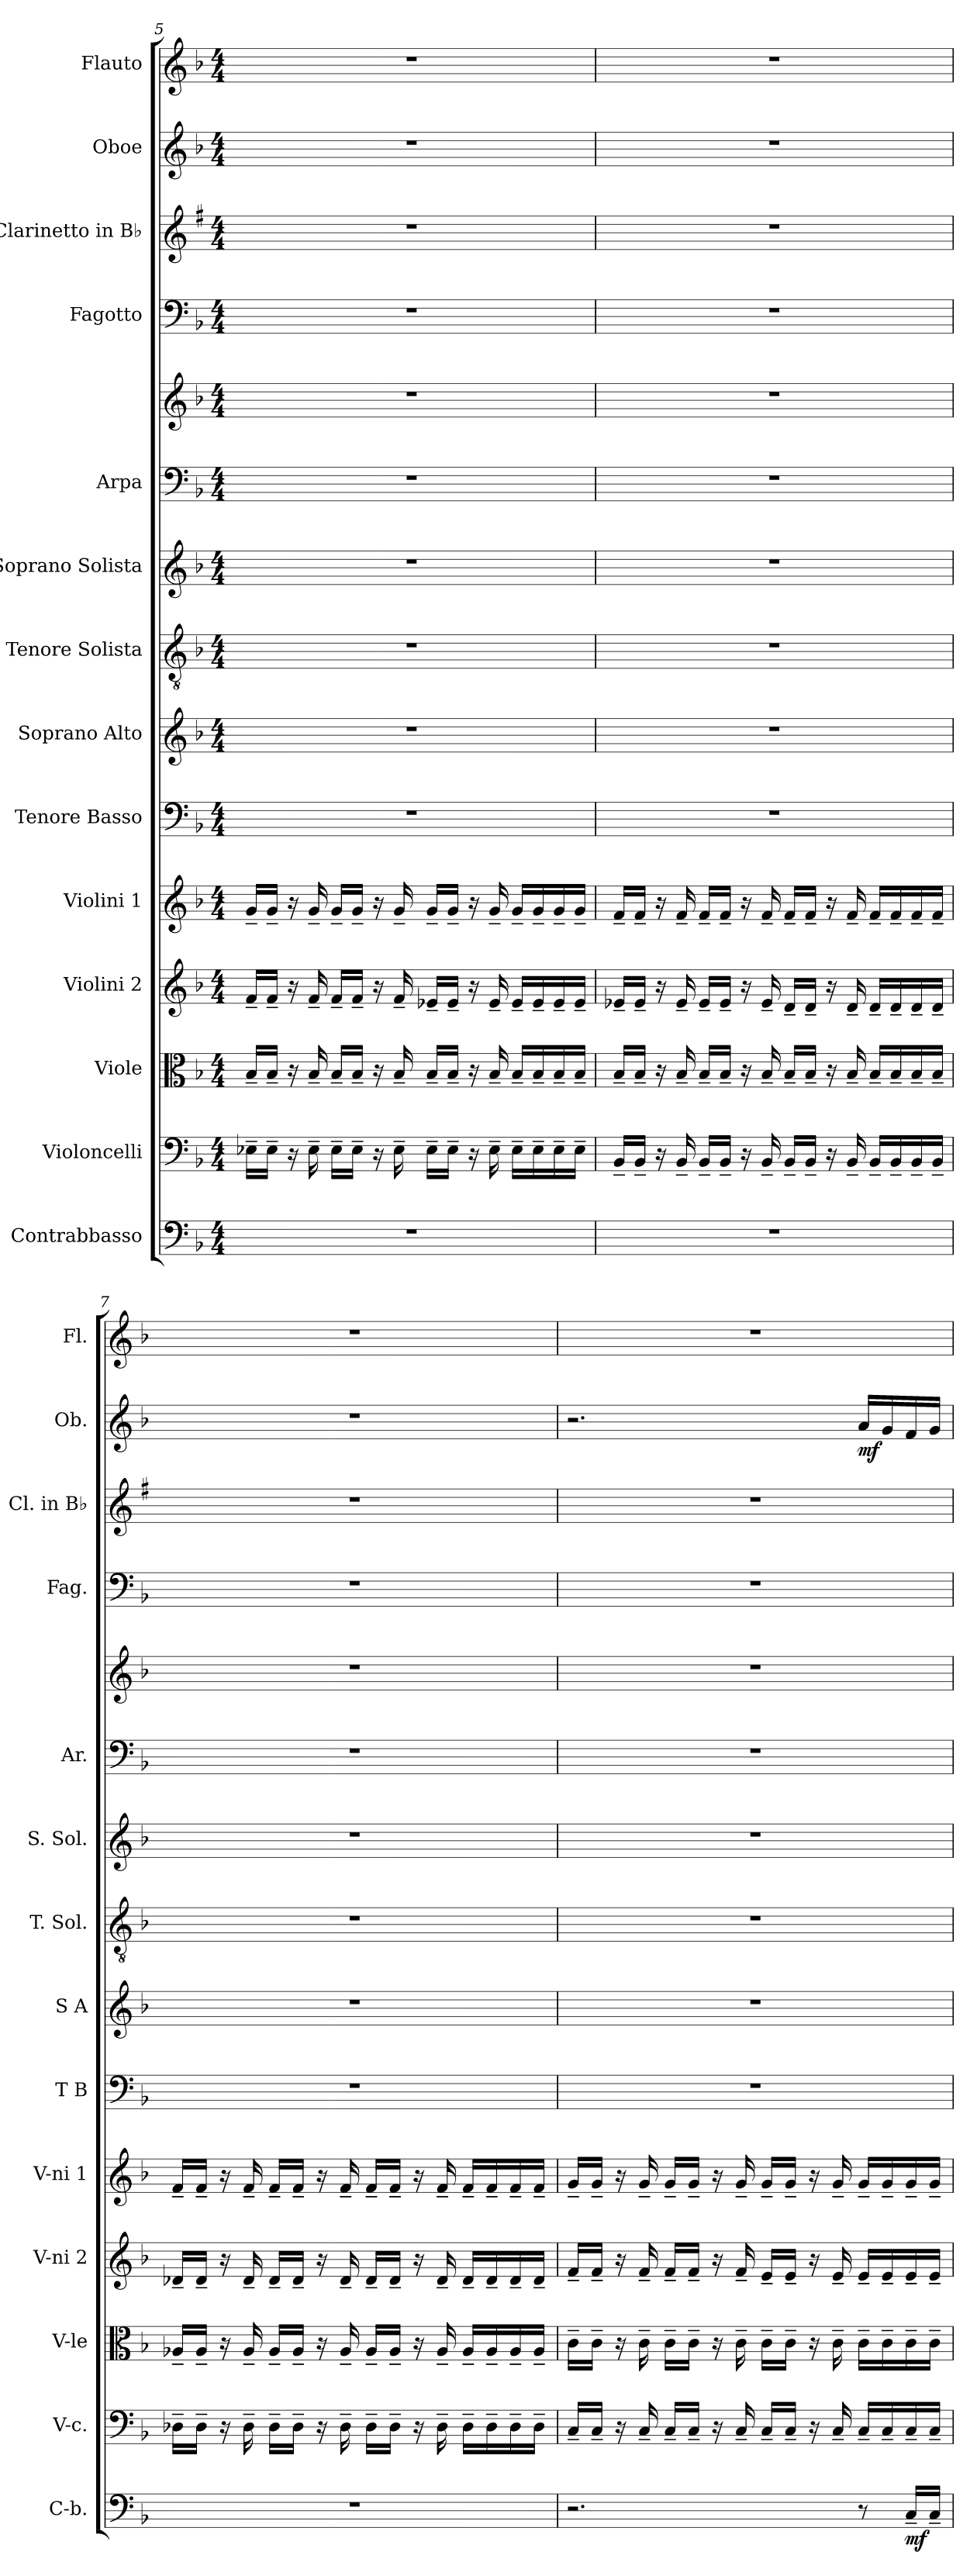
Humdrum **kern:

**kern	**dynam	**kern	**kern	**kern	**kern	**kern	**kern	**kern	**kern	**kern	**kern	**kern	**kern	**kern	**dynam	**kern
*part14	*part14	*part13	*part12	*part11	*part10	*part9	*part8	*part7	*part6	*part5	*part5	*part4	*part3	*part2	*part2	*part1
*staff15	*staff15	*staff14	*staff13	*staff12	*staff11	*staff10	*staff9	*staff8	*staff7	*staff6	*staff5	*staff4	*staff3	*staff2	*staff2	*staff1
*I"Contrabbasso	*	*I"Violoncelli	*I"Viole	*I"Violini 2	*I"Violini 1	*I"Tenore Basso	*I"Soprano Alto	*I"Tenore Solista	*I"Soprano Solista	*I"Arpa	*	*I"Fagotto	*I"Clarinetto in B♭	*I"Oboe	*	*I"Flauto
*I'C-b.	*	*I'V-c.	*I'V-le	*I'V-ni 2	*I'V-ni 1	*I'T B	*I'S A	*I'T. Sol.	*I'S. Sol.	*I'Ar.	*	*I'Fag.	*I'Cl. in B♭	*I'Ob.	*	*I'Fl.
*clefF4	*	*clefF4	*clefC3	*clefG2	*clefG2	*clefF4	*clefG2	*clefGv2	*clefG2	*clefF4	*clefG2	*clefF4	*clefG2	*clefG2	*	*clefG2
*	*	*	*	*	*	*	*	*	*	*	*	*	*ITrd1c2	*	*	*
*k[b-]	*	*k[b-]	*k[b-]	*k[b-]	*k[b-]	*k[b-]	*k[b-]	*k[b-]	*k[b-]	*k[b-]	*k[b-]	*k[b-]	*k[b-]	*k[b-]	*	*k[b-]
*M4/4	*	*M4/4	*M4/4	*M4/4	*M4/4	*M4/4	*M4/4	*M4/4	*M4/4	*M4/4	*M4/4	*M4/4	*M4/4	*M4/4	*	*M4/4
=5	=5	=5	=5	=5	=5	=5	=5	=5	=5	=5	=5	=5	=5	=5	=5	=5
1r	.	16E-X~LL	16B-~LL	16f~LL	16g~LL	1r	1r	1r	1r	1r	1r	1r	1r	1r	.	1r
.	.	16E-~JJ	16B-~JJ	16f~JJ	16g~JJ	.	.	.	.	.	.	.	.	.	.	.
.	.	16r	16r	16r	16r	.	.	.	.	.	.	.	.	.	.	.
.	.	16E-~	16B-~	16f~	16g~	.	.	.	.	.	.	.	.	.	.	.
.	.	16E-~LL	16B-~LL	16f~LL	16g~LL	.	.	.	.	.	.	.	.	.	.	.
.	.	16E-~JJ	16B-~JJ	16f~JJ	16g~JJ	.	.	.	.	.	.	.	.	.	.	.
.	.	16r	16r	16r	16r	.	.	.	.	.	.	.	.	.	.	.
.	.	16E-~	16B-~	16f~	16g~	.	.	.	.	.	.	.	.	.	.	.
.	.	16E-~LL	16B-~LL	16e-X~LL	16g~LL	.	.	.	.	.	.	.	.	.	.	.
.	.	16E-~JJ	16B-~JJ	16e-~JJ	16g~JJ	.	.	.	.	.	.	.	.	.	.	.
.	.	16r	16r	16r	16r	.	.	.	.	.	.	.	.	.	.	.
.	.	16E-~	16B-~	16e-~	16g~	.	.	.	.	.	.	.	.	.	.	.
.	.	16E-~LL	16B-~LL	16e-~LL	16g~LL	.	.	.	.	.	.	.	.	.	.	.
.	.	16E-~	16B-~	16e-~	16g~	.	.	.	.	.	.	.	.	.	.	.
.	.	16E-~	16B-~	16e-~	16g~	.	.	.	.	.	.	.	.	.	.	.
.	.	16E-~JJ	16B-~JJ	16e-~JJ	16g~JJ	.	.	.	.	.	.	.	.	.	.	.
=6	=6	=6	=6	=6	=6	=6	=6	=6	=6	=6	=6	=6	=6	=6	=6	=6
1r	.	16BB-~LL	16B-~LL	16e-X~LL	16f~LL	1r	1r	1r	1r	1r	1r	1r	1r	1r	.	1r
.	.	16BB-~JJ	16B-~JJ	16e-~JJ	16f~JJ	.	.	.	.	.	.	.	.	.	.	.
.	.	16r	16r	16r	16r	.	.	.	.	.	.	.	.	.	.	.
.	.	16BB-~	16B-~	16e-~	16f~	.	.	.	.	.	.	.	.	.	.	.
.	.	16BB-~LL	16B-~LL	16e-~LL	16f~LL	.	.	.	.	.	.	.	.	.	.	.
.	.	16BB-~JJ	16B-~JJ	16e-~JJ	16f~JJ	.	.	.	.	.	.	.	.	.	.	.
.	.	16r	16r	16r	16r	.	.	.	.	.	.	.	.	.	.	.
.	.	16BB-~	16B-~	16e-~	16f~	.	.	.	.	.	.	.	.	.	.	.
.	.	16BB-~LL	16B-~LL	16d~LL	16f~LL	.	.	.	.	.	.	.	.	.	.	.
.	.	16BB-~JJ	16B-~JJ	16d~JJ	16f~JJ	.	.	.	.	.	.	.	.	.	.	.
.	.	16r	16r	16r	16r	.	.	.	.	.	.	.	.	.	.	.
.	.	16BB-~	16B-~	16d~	16f~	.	.	.	.	.	.	.	.	.	.	.
.	.	16BB-~LL	16B-~LL	16d~LL	16f~LL	.	.	.	.	.	.	.	.	.	.	.
.	.	16BB-~	16B-~	16d~	16f~	.	.	.	.	.	.	.	.	.	.	.
.	.	16BB-~	16B-~	16d~	16f~	.	.	.	.	.	.	.	.	.	.	.
.	.	16BB-~JJ	16B-~JJ	16d~JJ	16f~JJ	.	.	.	.	.	.	.	.	.	.	.
=7	=7	=7	=7	=7	=7	=7	=7	=7	=7	=7	=7	=7	=7	=7	=7	=7
1r	.	16D-X~LL	16A-X~LL	16d-X~LL	16f~LL	1r	1r	1r	1r	1r	1r	1r	1r	1r	.	1r
.	.	16D-~JJ	16A-~JJ	16d-~JJ	16f~JJ	.	.	.	.	.	.	.	.	.	.	.
.	.	16r	16r	16r	16r	.	.	.	.	.	.	.	.	.	.	.
.	.	16D-~	16A-~	16d-~	16f~	.	.	.	.	.	.	.	.	.	.	.
.	.	16D-~LL	16A-~LL	16d-~LL	16f~LL	.	.	.	.	.	.	.	.	.	.	.
.	.	16D-~JJ	16A-~JJ	16d-~JJ	16f~JJ	.	.	.	.	.	.	.	.	.	.	.
.	.	16r	16r	16r	16r	.	.	.	.	.	.	.	.	.	.	.
.	.	16D-~	16A-~	16d-~	16f~	.	.	.	.	.	.	.	.	.	.	.
.	.	16D-~LL	16A-~LL	16d-~LL	16f~LL	.	.	.	.	.	.	.	.	.	.	.
.	.	16D-~JJ	16A-~JJ	16d-~JJ	16f~JJ	.	.	.	.	.	.	.	.	.	.	.
.	.	16r	16r	16r	16r	.	.	.	.	.	.	.	.	.	.	.
.	.	16D-~	16A-~	16d-~	16f~	.	.	.	.	.	.	.	.	.	.	.
.	.	16D-~LL	16A-~LL	16d-~LL	16f~LL	.	.	.	.	.	.	.	.	.	.	.
.	.	16D-~	16A-~	16d-~	16f~	.	.	.	.	.	.	.	.	.	.	.
.	.	16D-~	16A-~	16d-~	16f~	.	.	.	.	.	.	.	.	.	.	.
.	.	16D-~JJ	16A-~JJ	16d-~JJ	16f~JJ	.	.	.	.	.	.	.	.	.	.	.
=8	=8	=8	=8	=8	=8	=8	=8	=8	=8	=8	=8	=8	=8	=8	=8	=8
2.r	.	16C~LL	16c~LL	16f~LL	16g~LL	1r	1r	1r	1r	1r	1r	1r	1r	2.r	.	1r
.	.	16C~JJ	16c~JJ	16f~JJ	16g~JJ	.	.	.	.	.	.	.	.	.	.	.
.	.	16r	16r	16r	16r	.	.	.	.	.	.	.	.	.	.	.
.	.	16C~	16c~	16f~	16g~	.	.	.	.	.	.	.	.	.	.	.
.	.	16C~LL	16c~LL	16f~LL	16g~LL	.	.	.	.	.	.	.	.	.	.	.
.	.	16C~JJ	16c~JJ	16f~JJ	16g~JJ	.	.	.	.	.	.	.	.	.	.	.
.	.	16r	16r	16r	16r	.	.	.	.	.	.	.	.	.	.	.
.	.	16C~	16c~	16f~	16g~	.	.	.	.	.	.	.	.	.	.	.
.	.	16C~LL	16c~LL	16e~LL	16g~LL	.	.	.	.	.	.	.	.	.	.	.
.	.	16C~JJ	16c~JJ	16e~JJ	16g~JJ	.	.	.	.	.	.	.	.	.	.	.
.	.	16r	16r	16r	16r	.	.	.	.	.	.	.	.	.	.	.
.	.	16C~	16c~	16e~	16g~	.	.	.	.	.	.	.	.	.	.	.
8r	.	16C~LL	16c~LL	16e~LL	16g~LL	.	.	.	.	.	.	.	.	16aLL	mf	.
.	.	16C~	16c~	16e~	16g~	.	.	.	.	.	.	.	.	16g	.	.
16C~LL	mf	16C~	16c~	16e~	16g~	.	.	.	.	.	.	.	.	16f	.	.
16C~JJ	.	16C~JJ	16c~JJ	16e~JJ	16g~JJ	.	.	.	.	.	.	.	.	16gJJ	.	.
=	=	=	=	=	=	=	=	=	=	=	=	=	=	=	=	=
*-	*-	*-	*-	*-	*-	*-	*-	*-	*-	*-	*-	*-	*-	*-	*-	*-
